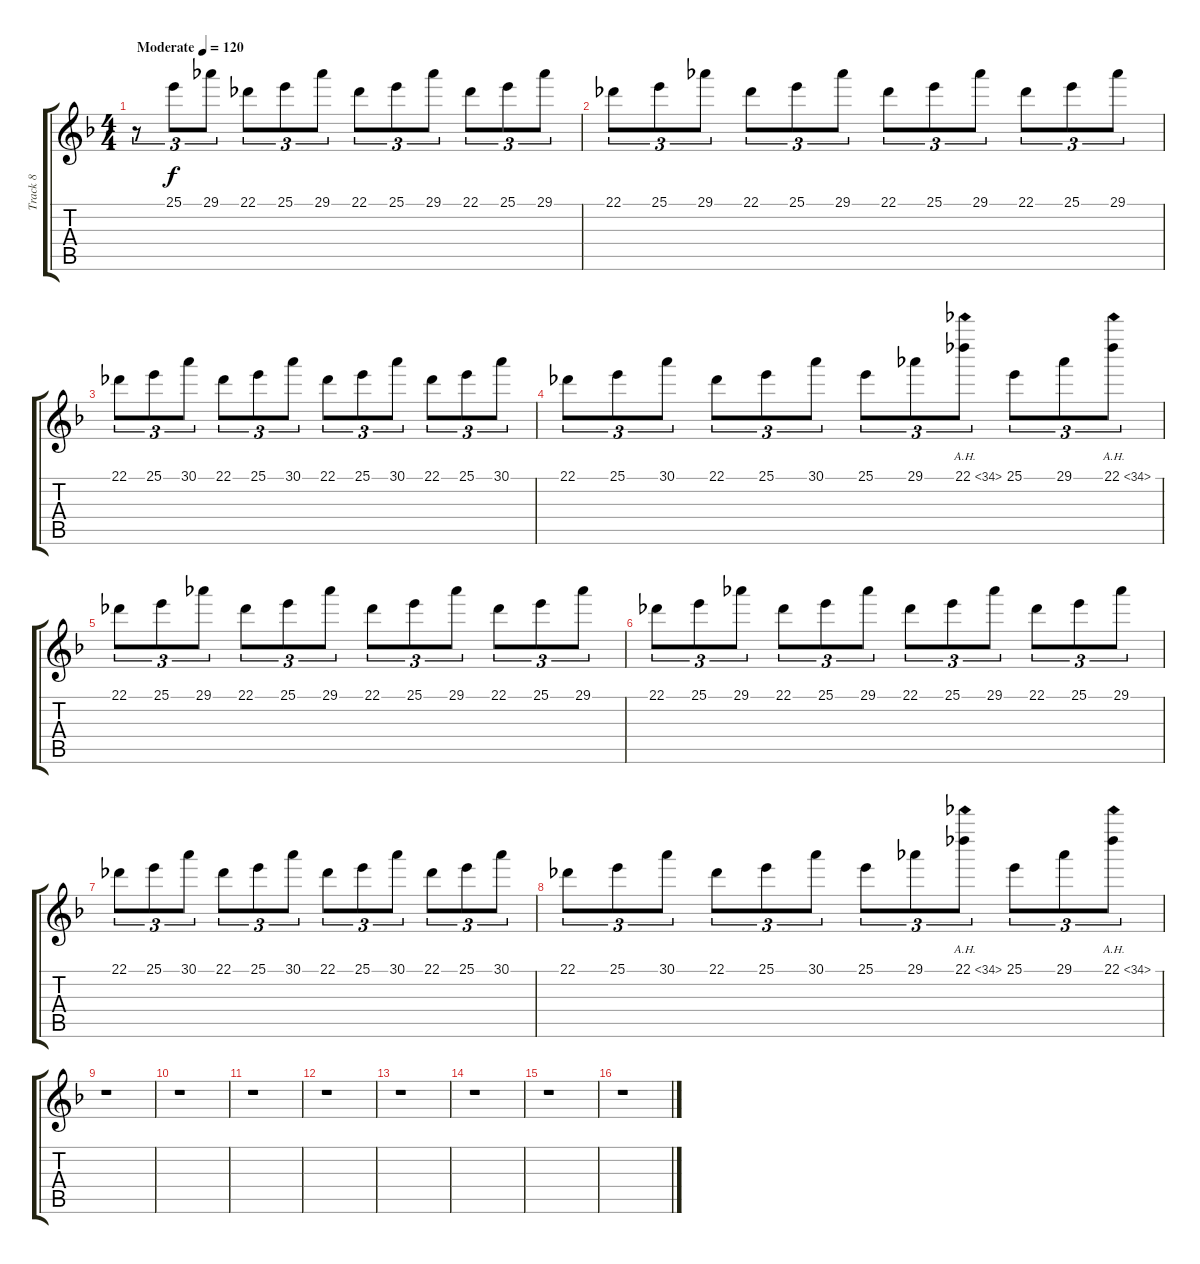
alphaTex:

\track ("Track 8" "Track 8") {instrument acousticgrandpiano}
\staff {score tabs}
\tuning (Eb4 Bb3 Gb3 Db3 Ab2 Eb2) {hide}
\ts (4 4)
\tempo (120 "Moderate")
\clef g2
\ks dminor
r.8{tu (3 2) dy f volume 0 instrument acousticgrandpiano} 25.1.8{tu (3 2) volume 8} 29.1.8{tu (3 2)} 22.1.8{tu (3 2)} 25.1.8{tu (3 2)} 29.1.8{tu (3 2)} 22.1.8{tu (3 2)} 25.1.8{tu (3 2)} 29.1.8{tu (3 2)} 22.1.8{tu (3 2)} 25.1.8{tu (3 2)} 29.1.8{tu (3 2)} |
22.1.8{tu (3 2)} 25.1.8{tu (3 2)} 29.1.8{tu (3 2)} 22.1.8{tu (3 2)} 25.1.8{tu (3 2)} 29.1.8{tu (3 2)} 22.1.8{tu (3 2)} 25.1.8{tu (3 2)} 29.1.8{tu (3 2)} 22.1.8{tu (3 2)} 25.1.8{tu (3 2)} 29.1.8{tu (3 2)} |
22.1.8{tu (3 2)} 25.1.8{tu (3 2)} 30.1.8{tu (3 2)} 22.1.8{tu (3 2)} 25.1.8{tu (3 2)} 30.1.8{tu (3 2)} 22.1.8{tu (3 2)} 25.1.8{tu (3 2)} 30.1.8{tu (3 2)} 22.1.8{tu (3 2)} 25.1.8{tu (3 2)} 30.1.8{tu (3 2)} |
22.1.8{tu (3 2)} 25.1.8{tu (3 2)} 30.1.8{tu (3 2)} 22.1.8{tu (3 2)} 25.1.8{tu (3 2)} 30.1.8{tu (3 2)} 25.1.8{tu (3 2)} 29.1.8{tu (3 2)} 22.1{ah 12}.8{tu (3 2) ot 8vb} 25.1.8{tu (3 2)} 29.1.8{tu (3 2)} 22.1{ah 12}.8{tu (3 2) ot 8vb} |
22.1.8{tu (3 2) volume 13} 25.1.8{tu (3 2)} 29.1.8{tu (3 2)} 22.1.8{tu (3 2)} 25.1.8{tu (3 2)} 29.1.8{tu (3 2)} 22.1.8{tu (3 2)} 25.1.8{tu (3 2)} 29.1.8{tu (3 2)} 22.1.8{tu (3 2)} 25.1.8{tu (3 2)} 29.1.8{tu (3 2)} |
22.1.8{tu (3 2)} 25.1.8{tu (3 2)} 29.1.8{tu (3 2)} 22.1.8{tu (3 2)} 25.1.8{tu (3 2)} 29.1.8{tu (3 2)} 22.1.8{tu (3 2)} 25.1.8{tu (3 2)} 29.1.8{tu (3 2)} 22.1.8{tu (3 2)} 25.1.8{tu (3 2)} 29.1.8{tu (3 2)} |
22.1.8{tu (3 2)} 25.1.8{tu (3 2)} 30.1.8{tu (3 2)} 22.1.8{tu (3 2)} 25.1.8{tu (3 2)} 30.1.8{tu (3 2)} 22.1.8{tu (3 2)} 25.1.8{tu (3 2)} 30.1.8{tu (3 2)} 22.1.8{tu (3 2)} 25.1.8{tu (3 2)} 30.1.8{tu (3 2)} |
22.1.8{tu (3 2)} 25.1.8{tu (3 2)} 30.1.8{tu (3 2)} 22.1.8{tu (3 2)} 25.1.8{tu (3 2)} 30.1.8{tu (3 2)} 25.1.8{tu (3 2)} 29.1.8{tu (3 2)} 22.1{ah 12}.8{tu (3 2) ot 8vb} 25.1.8{tu (3 2)} 29.1.8{tu (3 2)} 22.1{ah 12}.8{tu (3 2) ot 8vb} |
r.1{volume 0} |
r.1 |
r.1 |
r.1 |
r.1 |
r.1 |
r.1 |
r.1
